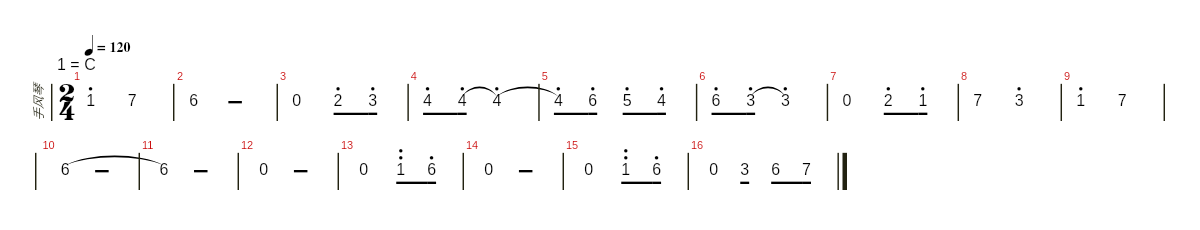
\hideDynamics
\bracketExtendMode nobrackets
\track ("Acoustic Piano" "手风琴") {defaultSystemsLayout 6 instrument acousticgrandpiano}
\staff {numbered}
\tuning (E4 B3 G3 D3 A2 E2)
\ts (2 4)
\tempo 120
\clef g2
\scale
0.166667
\ks c
13.2.4{dy fff} 7.1.4{dy f} |
\scale
0.166667 10.2.2{dy fff} |
\scale
0.166667 r.4 10.1.8{dy f} 12.1.8{dy fff} |
\scale
0.166667 13.1.8 13.1.8 13.1{t}.4 |
\scale
0.166667 13.1{t}.8 17.1.8 15.1.8{dy f} 13.1.8 |
\scale
0.166667 17.1.8{dy fff} 12.1.8 12.1{t}.4 |
\scale
0.166667 r.4 10.1.8{dy f} 8.1.8 |
\scale
0.166667 7.1.4{dy fff} 12.1.4{dy f} |
\scale
0.166667 8.1.4{dy fff} 7.1.4{dy f} |
\scale
0.166667 5.1.2{dy fff} |
\scale
0.166667 5.1{t}.2 |
\scale
0.166667 r.2 |
\scale
0.166667 r.4 20.1.8{dy f} 17.1.8 |
\scale
0.166667 r.2 |
\scale
0.166667 r.4 20.1.8 17.1.8 |
\scale
0.166667 r.8 0.1.8{dy fff} 5.1.8{dy f} 7.1.8
